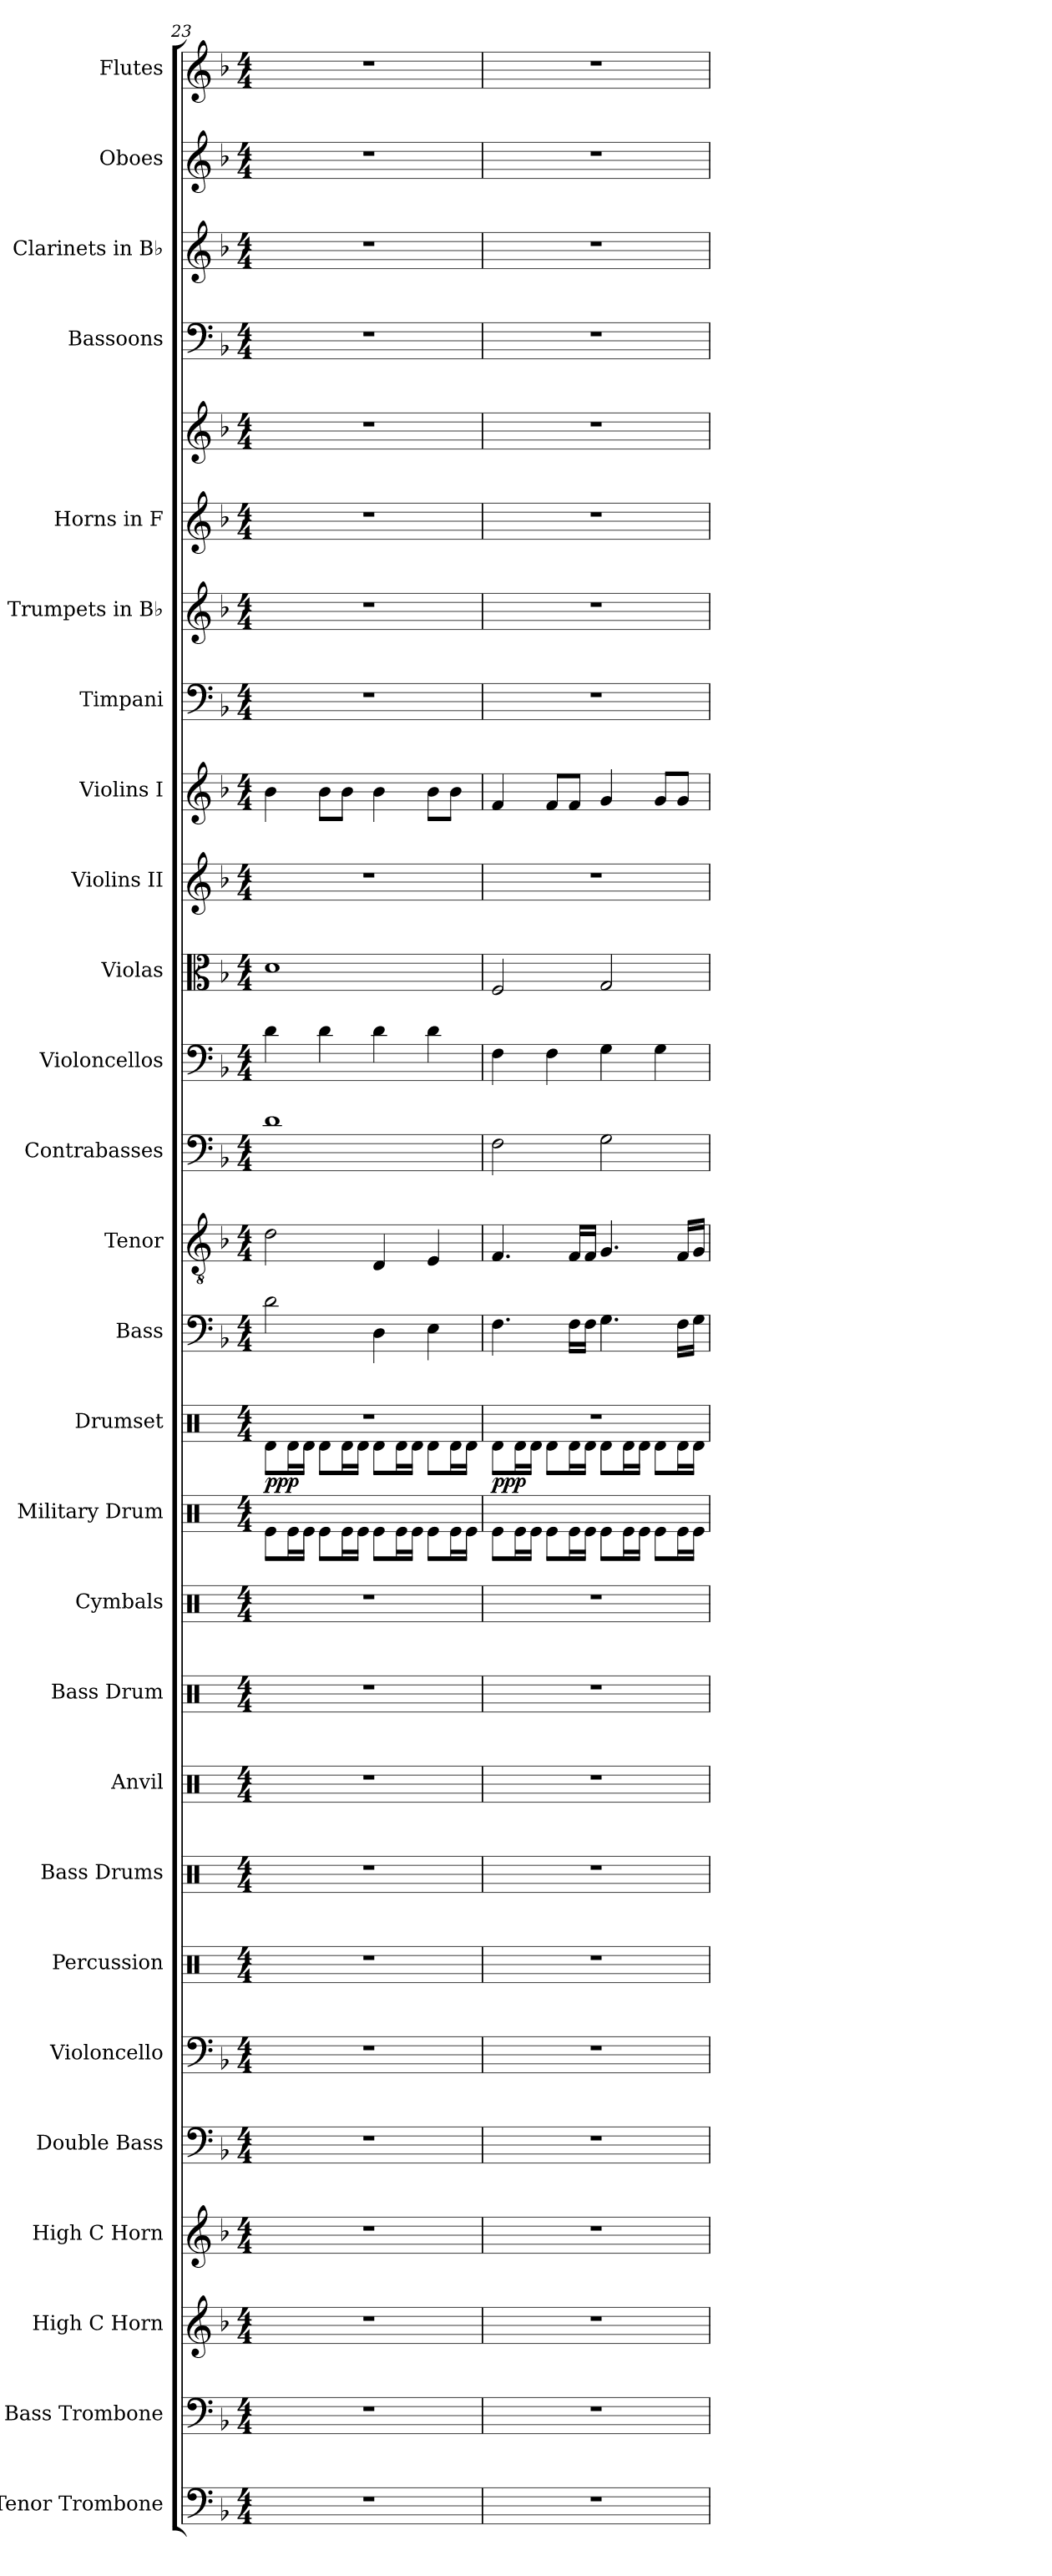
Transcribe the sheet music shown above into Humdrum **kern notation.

**kern	**kern	**kern	**kern	**kern	**kern	**kern	**kern	**kern	**kern	**kern	**kern	**kern	**dynam	**kern	**kern	**kern	**kern	**kern	**kern	**kern	**kern	**kern	**kern	**kern	**kern	**kern	**kern	**kern
*part27	*part26	*part25	*part24	*part23	*part22	*part21	*part20	*part19	*part18	*part17	*part16	*part15	*part15	*part14	*part13	*part12	*part11	*part10	*part9	*part8	*part7	*part6	*part5	*part5	*part4	*part3	*part2	*part1
*staff28	*staff27	*staff26	*staff25	*staff24	*staff23	*staff22	*staff21	*staff20	*staff19	*staff18	*staff17	*staff16	*staff16	*staff15	*staff14	*staff13	*staff12	*staff11	*staff10	*staff9	*staff8	*staff7	*staff6	*staff5	*staff4	*staff3	*staff2	*staff1
*I"Tenor Trombone	*I"Bass Trombone	*I"High C Horn	*I"High C Horn	*I"Double Bass	*I"Violoncello	*I"Percussion	*I"Bass Drums	*I"Anvil	*I"Bass Drum	*I"Cymbals	*I"Military Drum	*I"Drumset	*	*I"Bass	*I"Tenor	*I"Contrabasses	*I"Violoncellos	*I"Violas	*I"Violins II	*I"Violins I	*I"Timpani	*I"Trumpets in B♭	*I"Horns in F	*	*I"Bassoons	*I"Clarinets in B♭	*I"Oboes	*I"Flutes
*I'T. Tbn.	*I'B. Tbn.	*I'H. C Hn.	*I'H. C Hn.	*I'Db.	*I'Vc.	*I'Perc.	*I'B.D.	*I'Anv.	*I'B. Dr.	*I'Cym.	*I'Mil. Dr.	*I'Drs.	*	*I'B.	*I'T.	*I'Cb.	*I'Vc.	*I'Vla.	*I'Vln. II	*I'Vln. I	*I'Timp.	*	*	*	*I'Bsn.	*	*I'Ob.	*I'Fl.
*clefF4	*clefF4	*clefG2	*clefG2	*clefF4	*clefF4	*clefX	*clefX	*clefX	*clefX	*clefX	*clefX	*clefX	*	*clefF4	*clefGv2	*clefF4	*clefF4	*clefC3	*clefG2	*clefG2	*clefF4	*clefG2	*clefG2	*clefG2	*clefF4	*clefG2	*clefG2	*clefG2
*	*	*ITrd7c12	*ITrd7c12	*ITrd7c12	*	*	*	*	*	*	*	*	*	*	*	*ITrd7c12	*	*	*	*	*	*ITrd1c2	*ITrd4c7	*ITrd4c7	*	*ITrd1c2	*	*
*k[b-]	*k[b-]	*k[b-]	*k[b-]	*k[b-]	*k[b-]	*k[]	*k[]	*k[]	*k[]	*k[]	*k[]	*k[]	*	*k[b-]	*k[b-]	*k[b-]	*k[b-]	*k[b-]	*k[b-]	*k[b-]	*k[b-]	*k[b-e-a-]	*k[b-e-]	*k[b-e-]	*k[b-]	*k[b-e-a-]	*k[b-]	*k[b-]
*M4/4	*M4/4	*M4/4	*M4/4	*M4/4	*M4/4	*M4/4	*M4/4	*M4/4	*M4/4	*M4/4	*M4/4	*M4/4	*	*M4/4	*M4/4	*M4/4	*M4/4	*M4/4	*M4/4	*M4/4	*M4/4	*M4/4	*M4/4	*M4/4	*M4/4	*M4/4	*M4/4	*M4/4
=23	=23	=23	=23	=23	=23	=23	=23	=23	=23	=23	=23	=23	=23	=23	=23	=23	=23	=23	=23	=23	=23	=23	=23	=23	=23	=23	=23	=23
*	*	*	*	*	*	*	*	*	*	*	*	*^	*	*	*	*	*	*	*	*	*	*	*	*	*	*	*	*
!	!	!	!	!	!	!	!	!	!	!	!	!	!	!LO:DY:b	!	!	!	!	!	!	!	!	!	!	!	!	!	!	!
1r	1r	1r	1r	1r	1r	1r	1r	1r	1r	1r	8Re\L	1r	8Rd\L	ppp	2d\	2d\	1D	4d\	1d	1r	4b-\	1r	1r	1r	1r	1r	1r	1r	1r
.	.	.	.	.	.	.	.	.	.	.	16Re\L	.	16Rd\L	.	.	.	.	.	.	.	.	.	.	.	.	.	.	.	.
.	.	.	.	.	.	.	.	.	.	.	16Re\JJ	.	16Rd\JJ	.	.	.	.	.	.	.	.	.	.	.	.	.	.	.	.
.	.	.	.	.	.	.	.	.	.	.	8Re\L	.	8Rd\L	.	.	.	.	4d\	.	.	8b-\L	.	.	.	.	.	.	.	.
.	.	.	.	.	.	.	.	.	.	.	16Re\L	.	16Rd\L	.	.	.	.	.	.	.	8b-\J	.	.	.	.	.	.	.	.
.	.	.	.	.	.	.	.	.	.	.	16Re\JJ	.	16Rd\JJ	.	.	.	.	.	.	.	.	.	.	.	.	.	.	.	.
.	.	.	.	.	.	.	.	.	.	.	8Re\L	.	8Rd\L	.	4D\	4D/	.	4d\	.	.	4b-\	.	.	.	.	.	.	.	.
.	.	.	.	.	.	.	.	.	.	.	16Re\L	.	16Rd\L	.	.	.	.	.	.	.	.	.	.	.	.	.	.	.	.
.	.	.	.	.	.	.	.	.	.	.	16Re\JJ	.	16Rd\JJ	.	.	.	.	.	.	.	.	.	.	.	.	.	.	.	.
.	.	.	.	.	.	.	.	.	.	.	8Re\L	.	8Rd\L	.	4E\	4E/	.	4d\	.	.	8b-\L	.	.	.	.	.	.	.	.
.	.	.	.	.	.	.	.	.	.	.	16Re\L	.	16Rd\L	.	.	.	.	.	.	.	8b-\J	.	.	.	.	.	.	.	.
.	.	.	.	.	.	.	.	.	.	.	16Re\JJ	.	16Rd\JJ	.	.	.	.	.	.	.	.	.	.	.	.	.	.	.	.
=24	=24	=24	=24	=24	=24	=24	=24	=24	=24	=24	=24	=24	=24	=24	=24	=24	=24	=24	=24	=24	=24	=24	=24	=24	=24	=24	=24	=24	=24
!	!	!	!	!	!	!	!	!	!	!	!	!	!	!LO:DY:b	!	!	!	!	!	!	!	!	!	!	!	!	!	!	!
1r	1r	1r	1r	1r	1r	1r	1r	1r	1r	1r	8Re\L	1r	8Rd\L	ppp	4.F\	4.F/	2FF\	4F\	2F/	1r	4f/	1r	1r	1r	1r	1r	1r	1r	1r
.	.	.	.	.	.	.	.	.	.	.	16Re\L	.	16Rd\L	.	.	.	.	.	.	.	.	.	.	.	.	.	.	.	.
.	.	.	.	.	.	.	.	.	.	.	16Re\JJ	.	16Rd\JJ	.	.	.	.	.	.	.	.	.	.	.	.	.	.	.	.
.	.	.	.	.	.	.	.	.	.	.	8Re\L	.	8Rd\L	.	.	.	.	4F\	.	.	8f/L	.	.	.	.	.	.	.	.
.	.	.	.	.	.	.	.	.	.	.	16Re\L	.	16Rd\L	.	16F\LL	16F/LL	.	.	.	.	8f/J	.	.	.	.	.	.	.	.
.	.	.	.	.	.	.	.	.	.	.	16Re\JJ	.	16Rd\JJ	.	16F\JJ	16F/JJ	.	.	.	.	.	.	.	.	.	.	.	.	.
.	.	.	.	.	.	.	.	.	.	.	8Re\L	.	8Rd\L	.	4.G\	4.G/	2GG\	4G\	2G/	.	4g/	.	.	.	.	.	.	.	.
.	.	.	.	.	.	.	.	.	.	.	16Re\L	.	16Rd\L	.	.	.	.	.	.	.	.	.	.	.	.	.	.	.	.
.	.	.	.	.	.	.	.	.	.	.	16Re\JJ	.	16Rd\JJ	.	.	.	.	.	.	.	.	.	.	.	.	.	.	.	.
.	.	.	.	.	.	.	.	.	.	.	8Re\L	.	8Rd\L	.	.	.	.	4G\	.	.	8g/L	.	.	.	.	.	.	.	.
.	.	.	.	.	.	.	.	.	.	.	16Re\L	.	16Rd\L	.	16F\LL	16F/LL	.	.	.	.	8g/J	.	.	.	.	.	.	.	.
.	.	.	.	.	.	.	.	.	.	.	16Re\JJ	.	16Rd\JJ	.	16G\JJ	16G/JJ	.	.	.	.	.	.	.	.	.	.	.	.	.
*	*	*	*	*	*	*	*	*	*	*	*	*v	*v	*	*	*	*	*	*	*	*	*	*	*	*	*	*	*	*
=	=	=	=	=	=	=	=	=	=	=	=	=	=	=	=	=	=	=	=	=	=	=	=	=	=	=	=	=
*-	*-	*-	*-	*-	*-	*-	*-	*-	*-	*-	*-	*-	*-	*-	*-	*-	*-	*-	*-	*-	*-	*-	*-	*-	*-	*-	*-	*-
